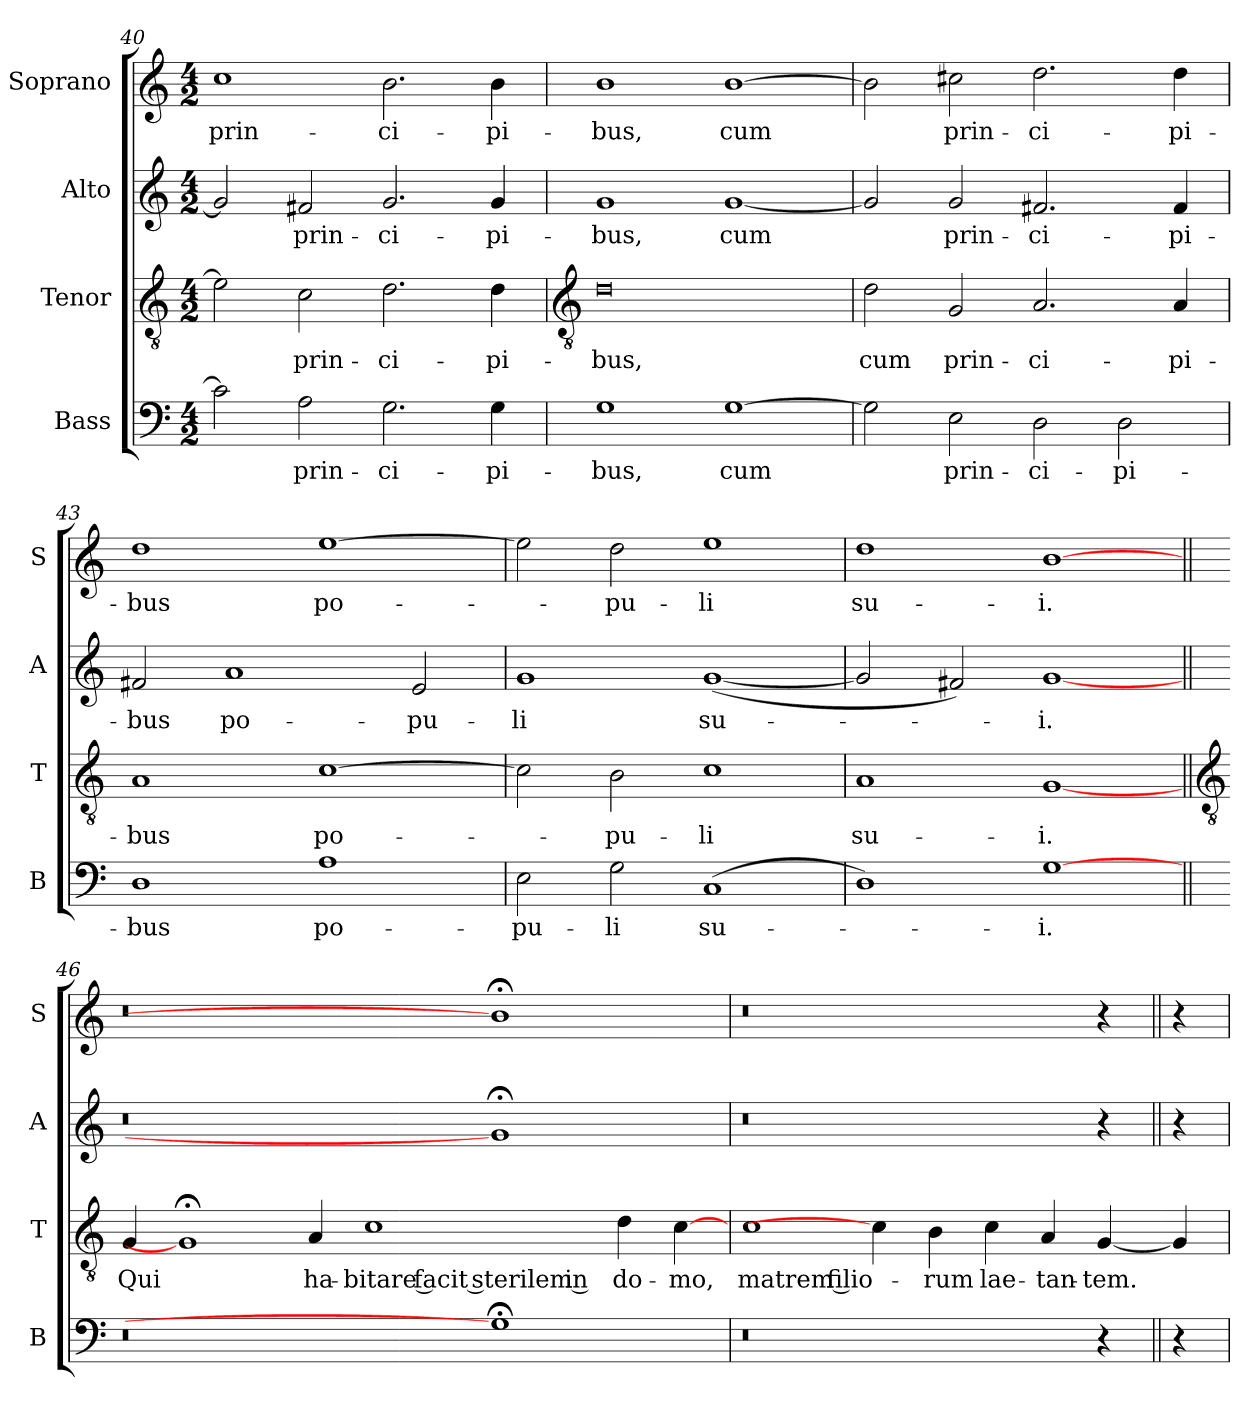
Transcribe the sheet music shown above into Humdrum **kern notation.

**kern	**text	**kern	**text	**kern	**text	**kern	**text
*part4	*part4	*part3	*part3	*part2	*part2	*part1	*part1
*staff4	*staff4	*staff3	*staff3	*staff2	*staff2	*staff1	*staff1
*I"Bass	*	*I"Tenor	*	*I"Alto	*	*I"Soprano	*
*I'B	*	*I'T	*	*I'A	*	*I'S	*
*clefF4	*	*clefGv2	*	*clefG2	*	*clefG2	*
*k[]	*	*k[]	*	*k[]	*	*k[]	*
*C:	*	*C:	*	*C:	*	*C:	*
*M4/2	*	*M4/2	*	*M4/2	*	*M4/2	*
=40	=40	=40	=40	=40	=40	=40	=40
!	!	!	!	!	!	!	!LO:LY:b
2c]	.	2e]	.	2g]	.	1cc	prin-
!	!LO:LY:b	!	!LO:LY:b	!	!LO:LY:b	!	!
2A	prin-	2c	prin-	2f#X	prin-	.	.
!	!LO:LY:b	!	!LO:LY:b	!	!LO:LY:b	!	!LO:LY:b
2.G	-ci-	2.d	-ci-	2.g	-ci-	2.b	-ci-
!	!LO:LY:b	!	!LO:LY:b	!	!LO:LY:b	!	!LO:LY:b
4G	-pi-	4d	-pi-	4g	-pi-	4b	-pi-
!!LO:LB:g=z
=41	=41	=41	=41	=41	=41	=41	=41
*	*	*clefGv2	*	*	*	*	*
!	!LO:LY:b	!	!LO:LY:b	!	!LO:LY:b	!	!LO:LY:b
1G	-bus,	0d	-bus,	1g	-bus,	1b	-bus,
!	!LO:LY:b	!	!	!	!LO:LY:b	!	!LO:LY:b
[1G	cum	.	.	[1g	cum	[1b	cum
=42	=42	=42	=42	=42	=42	=42	=42
!	!	!	!LO:LY:b	!	!	!	!
2G]	.	2d	cum	2g]	.	2b]	.
!	!LO:LY:b	!	!LO:LY:b	!	!LO:LY:b	!	!LO:LY:b
2E	prin-	2G	prin-	2g	prin-	2cc#X	prin-
!	!LO:LY:b	!	!LO:LY:b	!	!LO:LY:b	!	!LO:LY:b
2D	-ci-	2.A	-ci-	2.f#X	-ci-	2.dd	-ci-
!	!LO:LY:b	!	!	!	!	!	!
2D	-pi-	.	.	.	.	.	.
!	!	!	!LO:LY:b	!	!LO:LY:b	!	!LO:LY:b
.	.	4A	-pi-	4f#	-pi-	4dd	-pi-
=43	=43	=43	=43	=43	=43	=43	=43
!	!LO:LY:b	!	!LO:LY:b	!	!LO:LY:b	!	!LO:LY:b
1D	-bus	1A	-bus	2f#	-bus	1dd	-bus
!	!	!	!	!	!LO:LY:b	!	!
.	.	.	.	1a	po-	.	.
!	!LO:LY:b	!	!LO:LY:b	!	!	!	!LO:LY:b
1A	po-	[1c	po-	.	.	[1ee	po-
!	!	!	!	!	!LO:LY:b	!	!
.	.	.	.	2e	-pu-	.	.
=44	=44	=44	=44	=44	=44	=44	=44
!	!LO:LY:b	!	!	!	!LO:LY:b	!	!
2E	-pu-	2c]	.	1g	-li	2ee]	.
!	!LO:LY:b	!	!LO:LY:b	!	!	!	!LO:LY:b
2G	-li	2B	pu-	.	.	2dd	pu-
!	!LO:LY:b	!	!LO:LY:b	!	!LO:LY:b	!	!LO:LY:b
(<1C	su-	1c	-li	(<[1g	su-	1ee	-li
=45	=45	=45	=45	=45	=45	=45	=45
!	!	!	!LO:LY:b	!	!	!	!LO:LY:b
1D)	.	1A	su-	2g]	.	1dd	su-
.	.	.	.	2f#X)	.	.	.
!	!LO:LY:b	!	!LO:LY:b	!	!LO:LY:b	!	!LO:LY:b
[1G	i.	[1G	-i.	[1g	i.	[1b	-i.
!!LO:LB:g=z
=46||	=46||	=46||	=46||	=46||	=46||	=46||	=46||
*	*	*clefGv2	*	*	*	*	*
!	!	!	!LO:LY:b	!	!	!	!
0r	.	4G	Qui	0r	.	0r	.
.	.	1G;<]	.	.	.	.	.
!	!	!	!LO:LY:b	!	!	!	!
.	.	4A	ha-	.	.	.	.
!	!	!	!LO:LY:b	!	!	!	!
.	.	1c	-bitare facit sterilem in	.	.	.	.
1G;<]	.	.	.	1g;<]	.	1b;<]	.
!	!	!	!LO:LY:b	!	!	!	!
.	.	4d	do-	.	.	.	.
!	!	!	!LO:LY:b	!	!	!	!
.	.	[4c	-mo,	.	.	.	.
=47	=47	=47	=47	=47	=47	=47	=47
!	!	!	!LO:LY:b	!	!	!	!
0r	.	1c	matrem filio-	0r	.	0r	.
.	.	4c]	.	.	.	.	.
!	!	!	!LO:LY:b	!	!	!	!
.	.	4B	-rum	.	.	.	.
!	!	!	!LO:LY:b	!	!	!	!
.	.	4c	lae-	.	.	.	.
!	!	!	!LO:LY:b	!	!	!	!
.	.	4A	-tan-	.	.	.	.
!	!	!	!LO:LY:b	!	!	!	!
4r	.	[4G	-tem.	4r	.	4r	.
=48||	=48||	=48-	=48||	=48||	=48||	=48||	=48||
4r	.	4G]	.	4r	.	4r	.
=	=	=	=	=	=	=	=
*-	*-	*-	*-	*-	*-	*-	*-
